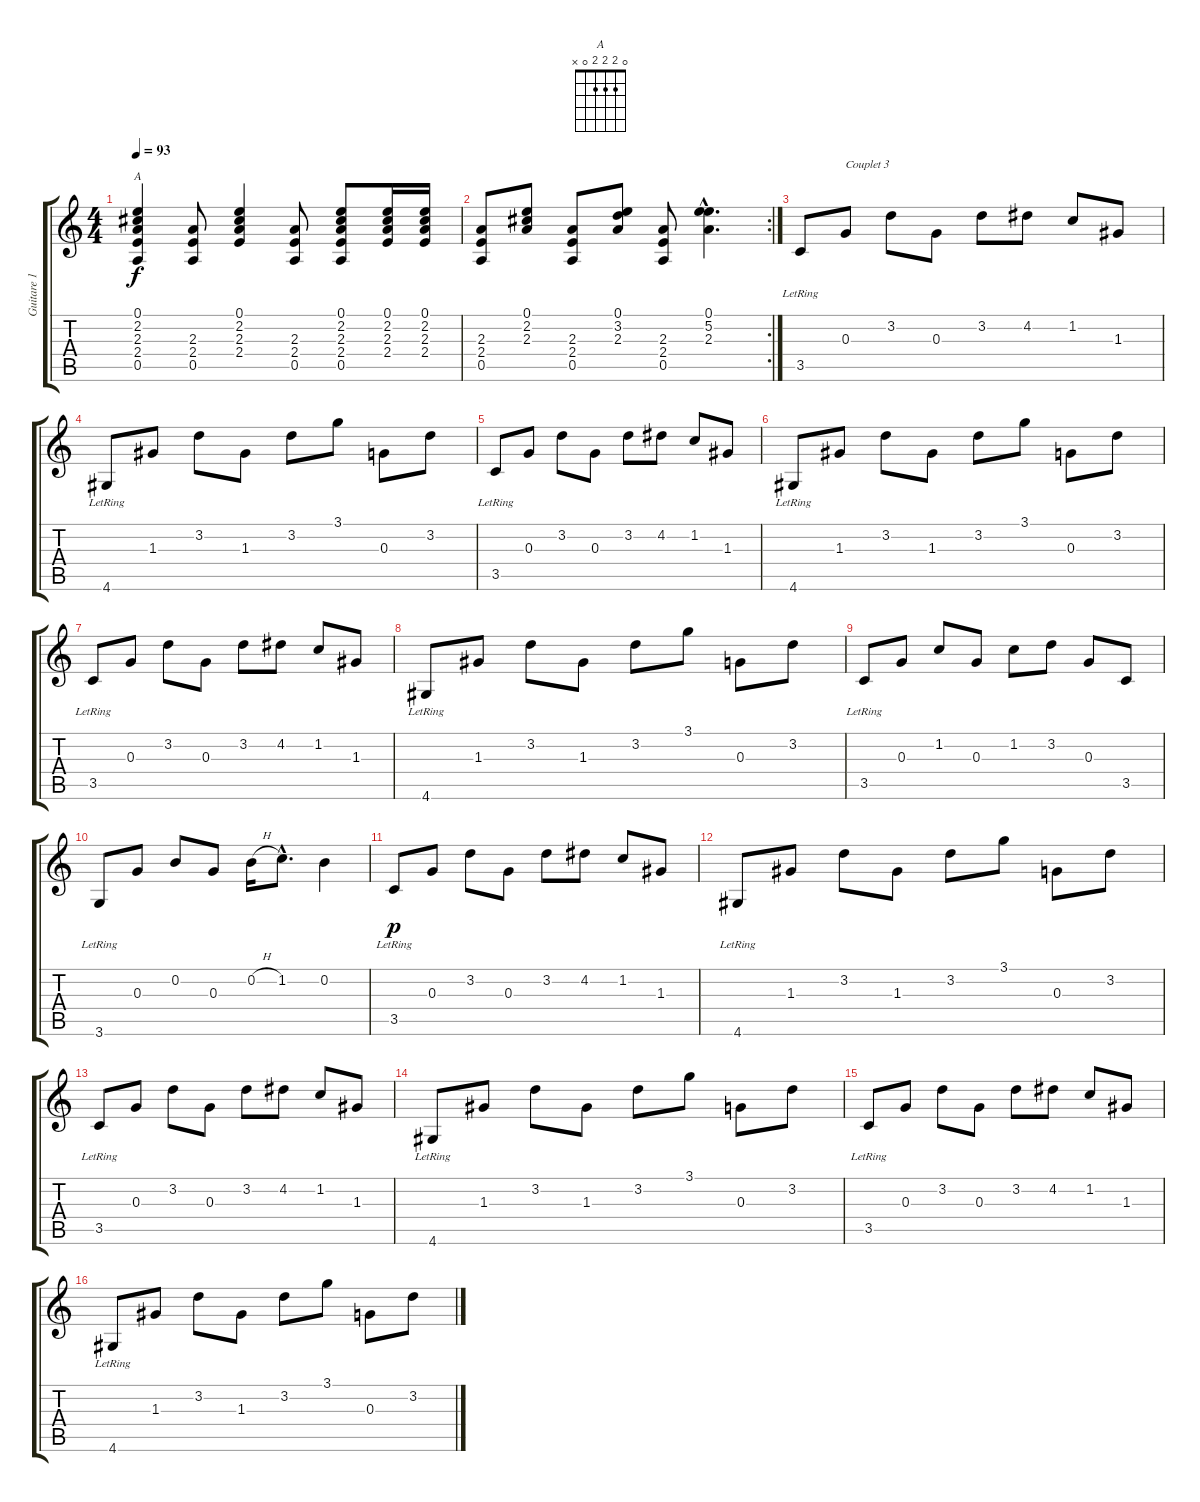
\track ("Guitare 1" "Guitare 1") {instrument acousticguitarsteel}
\staff {score tabs}
\tuning (E4 B3 G3 D3 A2 E2) {hide}
\chord ("A" 0 2 2 2 0 x)
\ts (4 4)
\tempo 93
\clef g2
\ks c
(0.1 2.2 2.3 2.4 0.5).4{ch "A" dy f} (2.3 2.4 0.5).8 (0.1 2.2 2.3 2.4).4 (2.3 2.4 0.5).8 (0.1 2.2 2.3 2.4 0.5).8 (0.1 2.2 2.3 2.4).16 (0.1 2.2 2.3 2.4).16 |
\rc 2
(2.3 2.4 0.5).8 (0.1 2.2 2.3).8 (2.3 2.4 0.5).8 (0.1 3.2 2.3).8 (2.3 2.4 0.5).8 (0.1{hac} 5.2{hac} 2.3{hac}).4{d} |
3.5{lr}.8 0.3.8{txt "Couplet 3"} 3.2.8 0.3.8 3.2.8 4.2.8 1.2.8 1.3.8 |
4.6{lr}.8 1.3.8 3.2.8 1.3.8 3.2.8 3.1.8 0.3.8 3.2.8 |
3.5{lr}.8 0.3.8 3.2.8 0.3.8 3.2.8 4.2.8 1.2.8 1.3.8 |
4.6{lr}.8 1.3.8 3.2.8 1.3.8 3.2.8 3.1.8 0.3.8 3.2.8 |
3.5{lr}.8 0.3.8 3.2.8 0.3.8 3.2.8 4.2.8 1.2.8 1.3.8 |
4.6{lr}.8 1.3.8 3.2.8 1.3.8 3.2.8 3.1.8 0.3.8 3.2.8 |
3.5{lr}.8 0.3.8 1.2.8 0.3.8 1.2.8 3.2.8 0.3.8 3.5.8 |
3.6{lr}.8 0.3.8 0.2.8 0.3.8 0.2{h}.16 1.2{hac}.8{d} 0.2.4 |
3.5{lr}.8{dy p} 0.3.8 3.2.8 0.3.8 3.2.8 4.2.8 1.2.8 1.3.8 |
4.6{lr}.8 1.3.8 3.2.8 1.3.8 3.2.8 3.1.8 0.3.8 3.2.8 |
3.5{lr}.8 0.3.8 3.2.8 0.3.8 3.2.8 4.2.8 1.2.8 1.3.8 |
4.6{lr}.8 1.3.8 3.2.8 1.3.8 3.2.8 3.1.8 0.3.8 3.2.8 |
3.5{lr}.8 0.3.8 3.2.8 0.3.8 3.2.8 4.2.8 1.2.8 1.3.8 |
4.6{lr}.8 1.3.8 3.2.8 1.3.8 3.2.8 3.1.8 0.3.8 3.2.8
